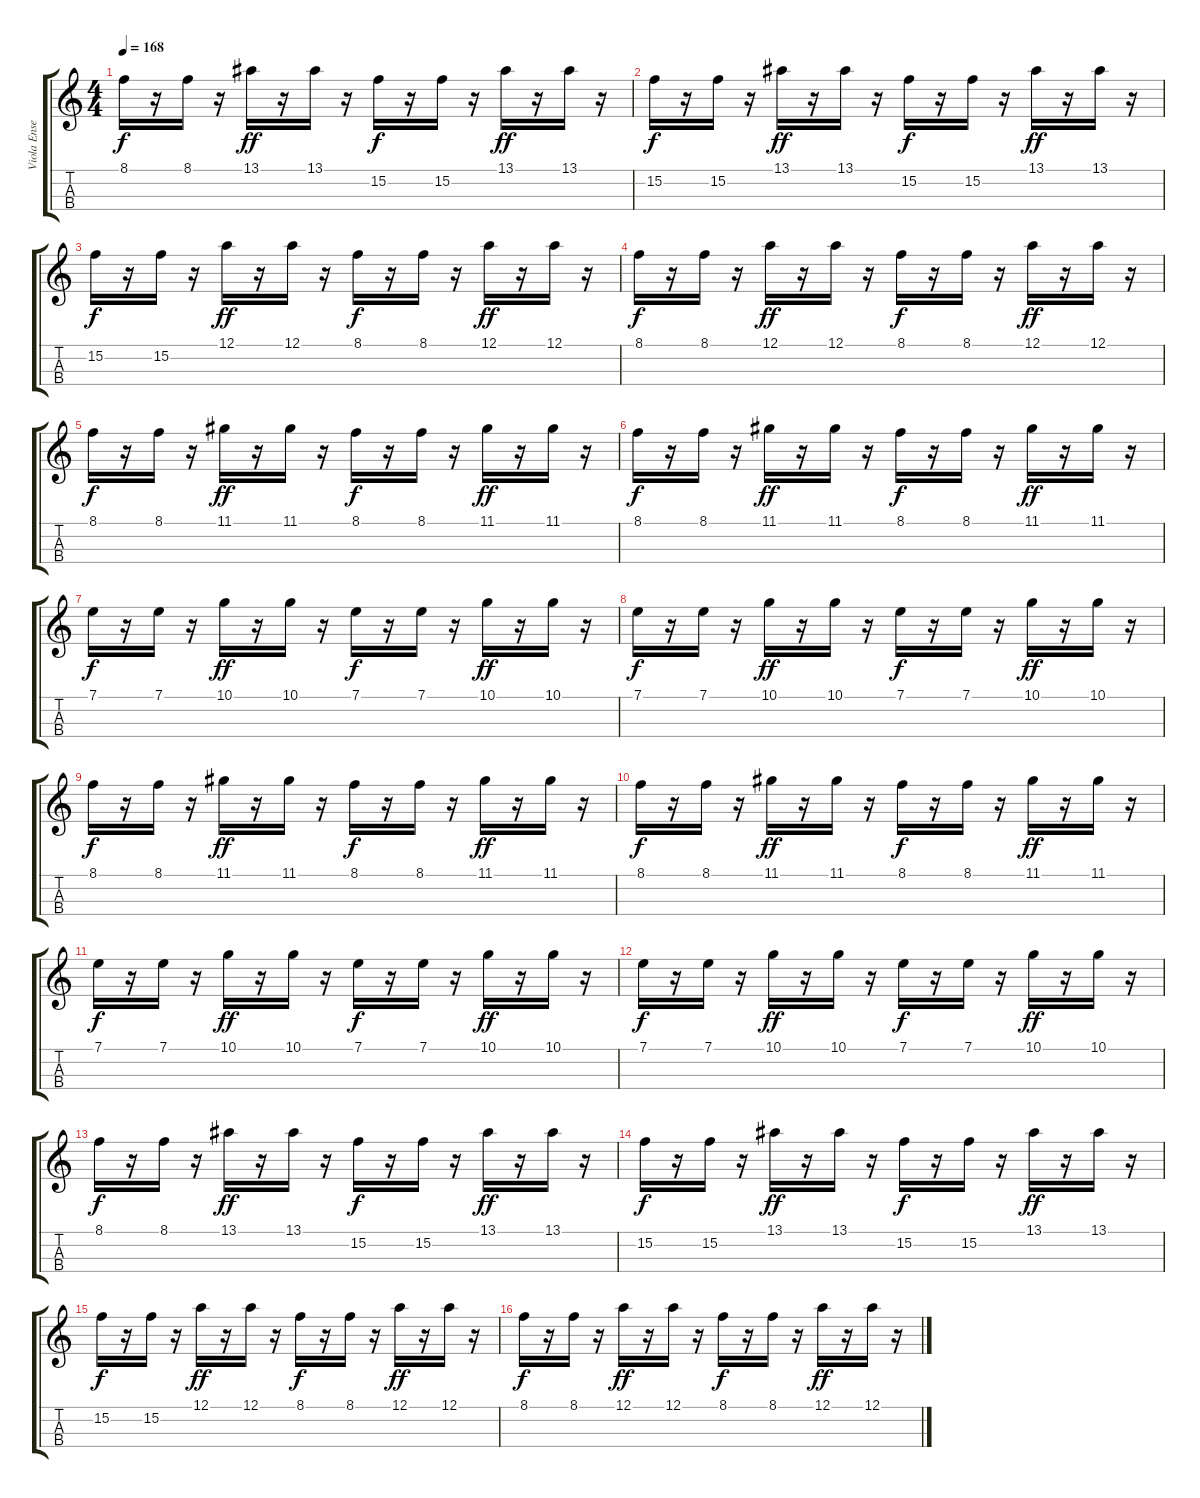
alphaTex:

\track ("Viola Ensemble" "Viola Ense") {instrument stringensemble1}
\staff {score tabs}
\tuning (A4 D4 G3 C3) {hide}
\ts (4 4)
\tempo 168
\clef g2
\ks c
8.1.16{dy f} r.16 8.1.16 r.16 13.1.16{dy ff} r.16 13.1.16 r.16 15.2.16{dy f} r.16 15.2.16 r.16 13.1.16{dy ff} r.16 13.1.16 r.16 |
15.2.16{dy f} r.16 15.2.16 r.16 13.1.16{dy ff} r.16 13.1.16 r.16 15.2.16{dy f} r.16 15.2.16 r.16 13.1.16{dy ff} r.16 13.1.16 r.16 |
15.2.16{dy f} r.16 15.2.16 r.16 12.1.16{dy ff} r.16 12.1.16 r.16 8.1.16{dy f} r.16 8.1.16 r.16 12.1.16{dy ff} r.16 12.1.16 r.16 |
8.1.16{dy f} r.16 8.1.16 r.16 12.1.16{dy ff} r.16 12.1.16 r.16 8.1.16{dy f} r.16 8.1.16 r.16 12.1.16{dy ff} r.16 12.1.16 r.16 |
8.1.16{dy f} r.16 8.1.16 r.16 11.1.16{dy ff} r.16 11.1.16 r.16 8.1.16{dy f} r.16 8.1.16 r.16 11.1.16{dy ff} r.16 11.1.16 r.16 |
8.1.16{dy f} r.16 8.1.16 r.16 11.1.16{dy ff} r.16 11.1.16 r.16 8.1.16{dy f} r.16 8.1.16 r.16 11.1.16{dy ff} r.16 11.1.16 r.16 |
7.1.16{dy f} r.16 7.1.16 r.16 10.1.16{dy ff} r.16 10.1.16 r.16 7.1.16{dy f} r.16 7.1.16 r.16 10.1.16{dy ff} r.16 10.1.16 r.16 |
7.1.16{dy f} r.16 7.1.16 r.16 10.1.16{dy ff} r.16 10.1.16 r.16 7.1.16{dy f} r.16 7.1.16 r.16 10.1.16{dy ff} r.16 10.1.16 r.16 |
8.1.16{dy f} r.16 8.1.16 r.16 11.1.16{dy ff} r.16 11.1.16 r.16 8.1.16{dy f} r.16 8.1.16 r.16 11.1.16{dy ff} r.16 11.1.16 r.16 |
8.1.16{dy f} r.16 8.1.16 r.16 11.1.16{dy ff} r.16 11.1.16 r.16 8.1.16{dy f} r.16 8.1.16 r.16 11.1.16{dy ff} r.16 11.1.16 r.16 |
7.1.16{dy f} r.16 7.1.16 r.16 10.1.16{dy ff} r.16 10.1.16 r.16 7.1.16{dy f} r.16 7.1.16 r.16 10.1.16{dy ff} r.16 10.1.16 r.16 |
7.1.16{dy f} r.16 7.1.16 r.16 10.1.16{dy ff} r.16 10.1.16 r.16 7.1.16{dy f} r.16 7.1.16 r.16 10.1.16{dy ff} r.16 10.1.16 r.16 |
8.1.16{dy f} r.16 8.1.16 r.16 13.1.16{dy ff} r.16 13.1.16 r.16 15.2.16{dy f} r.16 15.2.16 r.16 13.1.16{dy ff} r.16 13.1.16 r.16 |
15.2.16{dy f} r.16 15.2.16 r.16 13.1.16{dy ff} r.16 13.1.16 r.16 15.2.16{dy f} r.16 15.2.16 r.16 13.1.16{dy ff} r.16 13.1.16 r.16 |
15.2.16{dy f} r.16 15.2.16 r.16 12.1.16{dy ff} r.16 12.1.16 r.16 8.1.16{dy f} r.16 8.1.16 r.16 12.1.16{dy ff} r.16 12.1.16 r.16 |
8.1.16{dy f} r.16 8.1.16 r.16 12.1.16{dy ff} r.16 12.1.16 r.16 8.1.16{dy f} r.16 8.1.16 r.16 12.1.16{dy ff} r.16 12.1.16 r.16
